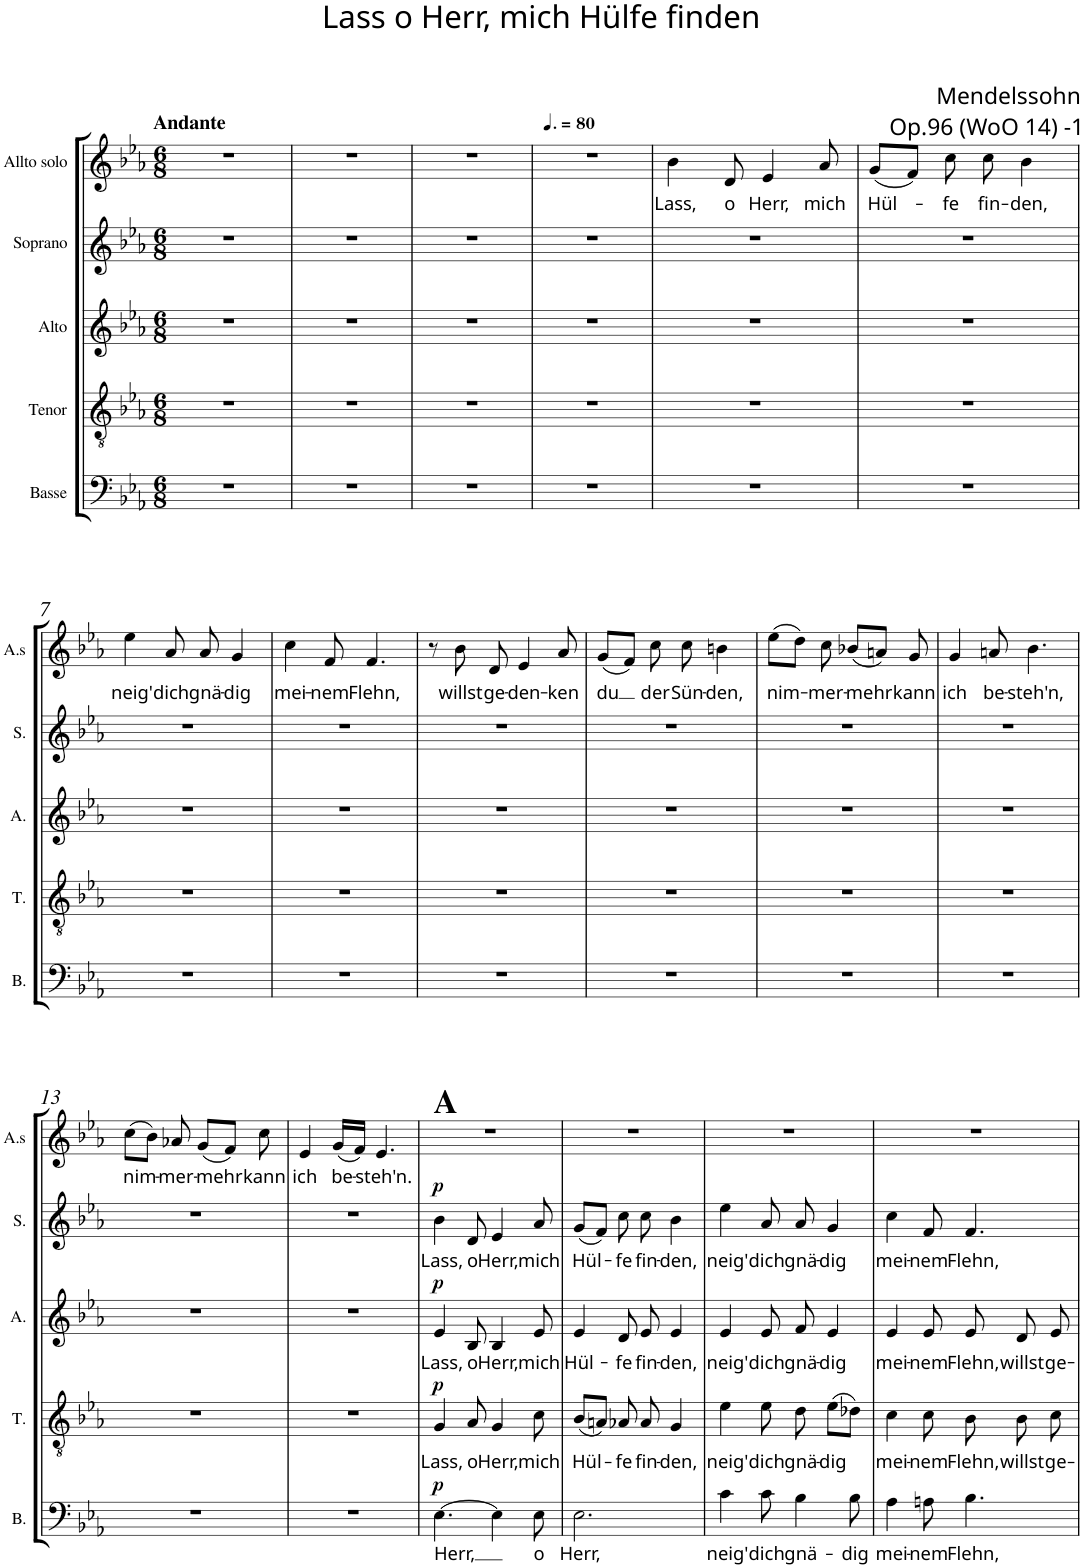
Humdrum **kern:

**kern	**text	**dynam	**kern	**text	**dynam	**kern	**text	**dynam	**kern	**text	**dynam	**kern	**text
*part5	*part5	*part5	*part4	*part4	*part4	*part3	*part3	*part3	*part2	*part2	*part2	*part1	*part1
*staff5	*staff5	*staff5	*staff4	*staff4	*staff4	*staff3	*staff3	*staff3	*staff2	*staff2	*staff2	*staff1	*staff1
*I"Basse	*	*	*I"Tenor	*	*	*I"Alto	*	*	*I"Soprano	*	*	*I"Allto solo	*
*I'B.	*	*	*I'T.	*	*	*I'A.	*	*	*I'S.	*	*	*I'A.s	*
*clefF4	*	*	*clefGv2	*	*	*clefG2	*	*	*clefG2	*	*	*clefG2	*
*k[b-e-a-]	*	*	*k[b-e-a-]	*	*	*k[b-e-a-]	*	*	*k[b-e-a-]	*	*	*k[b-e-a-]	*
*M6/8	*	*	*M6/8	*	*	*M6/8	*	*	*M6/8	*	*	*M6/8	*
=1	=1	=1	=1	=1	=1	=1	=1	=1	=1	=1	=1	=1	=1
!	!	!	!	!	!	!	!	!	!	!	!	!LO:TX:a:B:t=Andante	!
2.r	.	.	2.r	.	.	2.r	.	.	2.r	.	.	2.r	.
=2	=2	=2	=2	=2	=2	=2	=2	=2	=2	=2	=2	=2	=2
2.r	.	.	2.r	.	.	2.r	.	.	2.r	.	.	2.r	.
=3	=3	=3	=3	=3	=3	=3	=3	=3	=3	=3	=3	=3	=3
2.r	.	.	2.r	.	.	2.r	.	.	2.r	.	.	2.r	.
=4	=4	=4	=4	=4	=4	=4	=4	=4	=4	=4	=4	=4	=4
*	*	*	*	*	*	*	*	*	*	*	*	*MM120	*
2.r	.	.	2.r	.	.	2.r	.	.	2.r	.	.	2.r	.
=5	=5	=5	=5	=5	=5	=5	=5	=5	=5	=5	=5	=5	=5
!	!	!	!	!	!	!	!	!	!	!	!	!	!LO:LY:b
2.r	.	.	2.r	.	.	2.r	.	.	2.r	.	.	4b-\	Lass,
!	!	!	!	!	!	!	!	!	!	!	!	!	!LO:LY:b
.	.	.	.	.	.	.	.	.	.	.	.	8d/	o
!	!	!	!	!	!	!	!	!	!	!	!	!	!LO:LY:b
.	.	.	.	.	.	.	.	.	.	.	.	4e-/	Herr,
!	!	!	!	!	!	!	!	!	!	!	!	!	!LO:LY:b
.	.	.	.	.	.	.	.	.	.	.	.	8a-/	mich
=6	=6	=6	=6	=6	=6	=6	=6	=6	=6	=6	=6	=6	=6
!	!	!	!	!	!	!	!	!	!	!	!	!	!LO:LY:b
2.r	.	.	2.r	.	.	2.r	.	.	2.r	.	.	(8g/L	Hül-
.	.	.	.	.	.	.	.	.	.	.	.	8f/J)	.
!	!	!	!	!	!	!	!	!	!	!	!	!	!LO:LY:b
.	.	.	.	.	.	.	.	.	.	.	.	8cc\	-fe
!	!	!	!	!	!	!	!	!	!	!	!	!	!LO:LY:b
.	.	.	.	.	.	.	.	.	.	.	.	8cc\	fin-
!	!	!	!	!	!	!	!	!	!	!	!	!	!LO:LY:b
.	.	.	.	.	.	.	.	.	.	.	.	4b-\	-den,
!!LO:LB:g=z
=7	=7	=7	=7	=7	=7	=7	=7	=7	=7	=7	=7	=7	=7
!	!	!	!	!	!	!	!	!	!	!	!	!	!LO:LY:b
2.r	.	.	2.r	.	.	2.r	.	.	2.r	.	.	4ee-\	neig'
!	!	!	!	!	!	!	!	!	!	!	!	!	!LO:LY:b
.	.	.	.	.	.	.	.	.	.	.	.	8a-/	dich
!	!	!	!	!	!	!	!	!	!	!	!	!	!LO:LY:b
.	.	.	.	.	.	.	.	.	.	.	.	8a-/	gnä-
!	!	!	!	!	!	!	!	!	!	!	!	!	!LO:LY:b
.	.	.	.	.	.	.	.	.	.	.	.	4g/	-dig
=8	=8	=8	=8	=8	=8	=8	=8	=8	=8	=8	=8	=8	=8
!	!	!	!	!	!	!	!	!	!	!	!	!	!LO:LY:b
2.r	.	.	2.r	.	.	2.r	.	.	2.r	.	.	4cc\	mei-
!	!	!	!	!	!	!	!	!	!	!	!	!	!LO:LY:b
.	.	.	.	.	.	.	.	.	.	.	.	8f/	-nem
!	!	!	!	!	!	!	!	!	!	!	!	!	!LO:LY:b
.	.	.	.	.	.	.	.	.	.	.	.	4.f/	Flehn,
=9	=9	=9	=9	=9	=9	=9	=9	=9	=9	=9	=9	=9	=9
2.r	.	.	2.r	.	.	2.r	.	.	2.r	.	.	8r	.
!	!	!	!	!	!	!	!	!	!	!	!	!	!LO:LY:b
.	.	.	.	.	.	.	.	.	.	.	.	8b-\	willst
!	!	!	!	!	!	!	!	!	!	!	!	!	!LO:LY:b
.	.	.	.	.	.	.	.	.	.	.	.	8d/	ge-
!	!	!	!	!	!	!	!	!	!	!	!	!	!LO:LY:b
.	.	.	.	.	.	.	.	.	.	.	.	4e-/	-den-
!	!	!	!	!	!	!	!	!	!	!	!	!	!LO:LY:b
.	.	.	.	.	.	.	.	.	.	.	.	8a-/	-ken
=10	=10	=10	=10	=10	=10	=10	=10	=10	=10	=10	=10	=10	=10
!	!	!	!	!	!	!	!	!	!	!	!	!	!LO:LY:b
2.r	.	.	2.r	.	.	2.r	.	.	2.r	.	.	(8g/L	du
.	.	.	.	.	.	.	.	.	.	.	.	8f/J)	.
!	!	!	!	!	!	!	!	!	!	!	!	!	!LO:LY:b
.	.	.	.	.	.	.	.	.	.	.	.	8cc\	der
!	!	!	!	!	!	!	!	!	!	!	!	!	!LO:LY:b
.	.	.	.	.	.	.	.	.	.	.	.	8cc\	Sün-
!	!	!	!	!	!	!	!	!	!	!	!	!	!LO:LY:b
.	.	.	.	.	.	.	.	.	.	.	.	4bn\	-den,
=11	=11	=11	=11	=11	=11	=11	=11	=11	=11	=11	=11	=11	=11
!	!	!	!	!	!	!	!	!	!	!	!	!	!LO:LY:b
2.r	.	.	2.r	.	.	2.r	.	.	2.r	.	.	(8ee-\L	nim-
.	.	.	.	.	.	.	.	.	.	.	.	8dd\J)	.
!	!	!	!	!	!	!	!	!	!	!	!	!	!LO:LY:b
.	.	.	.	.	.	.	.	.	.	.	.	8cc\	-mer-
!	!	!	!	!	!	!	!	!	!	!	!	!	!LO:LY:b
.	.	.	.	.	.	.	.	.	.	.	.	(8b-X/L	-mehr
.	.	.	.	.	.	.	.	.	.	.	.	8an/J)	.
!	!	!	!	!	!	!	!	!	!	!	!	!	!LO:LY:b
.	.	.	.	.	.	.	.	.	.	.	.	8g/	kann
=12	=12	=12	=12	=12	=12	=12	=12	=12	=12	=12	=12	=12	=12
!	!	!	!	!	!	!	!	!	!	!	!	!	!LO:LY:b
2.r	.	.	2.r	.	.	2.r	.	.	2.r	.	.	4g/	ich
!	!	!	!	!	!	!	!	!	!	!	!	!	!LO:LY:b
.	.	.	.	.	.	.	.	.	.	.	.	8an/	be-
!	!	!	!	!	!	!	!	!	!	!	!	!	!LO:LY:b
.	.	.	.	.	.	.	.	.	.	.	.	4.b-\	-steh'n,
!!LO:LB:g=z
=13	=13	=13	=13	=13	=13	=13	=13	=13	=13	=13	=13	=13	=13
!	!	!	!	!	!	!	!	!	!	!	!	!	!LO:LY:b
2.r	.	.	2.r	.	.	2.r	.	.	2.r	.	.	(8cc\L	nim-
.	.	.	.	.	.	.	.	.	.	.	.	8b-\J)	.
!	!	!	!	!	!	!	!	!	!	!	!	!	!LO:LY:b
.	.	.	.	.	.	.	.	.	.	.	.	8a-X/	-mer-
!	!	!	!	!	!	!	!	!	!	!	!	!	!LO:LY:b
.	.	.	.	.	.	.	.	.	.	.	.	(8g/L	-mehr
.	.	.	.	.	.	.	.	.	.	.	.	8f/J)	.
!	!	!	!	!	!	!	!	!	!	!	!	!	!LO:LY:b
.	.	.	.	.	.	.	.	.	.	.	.	8cc\	kann
=14	=14	=14	=14	=14	=14	=14	=14	=14	=14	=14	=14	=14	=14
!	!	!	!	!	!	!	!	!	!	!	!	!	!LO:LY:b
2.r	.	.	2.r	.	.	2.r	.	.	2.r	.	.	4e-/	ich
!	!	!	!	!	!	!	!	!	!	!	!	!	!LO:LY:b
.	.	.	.	.	.	.	.	.	.	.	.	(16g/LL	be-
.	.	.	.	.	.	.	.	.	.	.	.	16f/JJ)	.
!	!	!	!	!	!	!	!	!	!	!	!	!	!LO:LY:b
.	.	.	.	.	.	.	.	.	.	.	.	4.e-/	-steh'n.
=15	=15	=15	=15	=15	=15	=15	=15	=15	=15	=15	=15	=15	=15
!	!	!	!	!	!	!	!	!	!	!	!	!LO:TX:a:B:t=A	!
!	!LO:LY:b	!LO:DY:a	!	!LO:LY:b	!LO:DY:a	!	!LO:LY:b	!LO:DY:a	!	!LO:LY:b	!LO:DY:a	!	!
[4.E-\	Herr,	p	4G/	Lass,	p	4e-/	Lass,	p	4b-\	Lass,	p	2.r	.
!	!	!	!	!LO:LY:b	!	!	!LO:LY:b	!	!	!LO:LY:b	!	!	!
.	.	.	8A-/	o	.	8B-/	o	.	8d/	o	.	.	.
!	!	!	!	!LO:LY:b	!	!	!LO:LY:b	!	!	!LO:LY:b	!	!	!
4E-\]	.	.	4G/	Herr,	.	4B-/	Herr,	.	4e-/	Herr,	.	.	.
!	!LO:LY:b	!	!	!LO:LY:b	!	!	!LO:LY:b	!	!	!LO:LY:b	!	!	!
8E-\	o	.	8c\	mich	.	8e-/	mich	.	8a-/	mich	.	.	.
=16	=16	=16	=16	=16	=16	=16	=16	=16	=16	=16	=16	=16	=16
!	!LO:LY:b	!	!	!LO:LY:b	!	!	!LO:LY:b	!	!	!LO:LY:b	!	!	!
2.E-\	Herr,	.	(8B-/L	Hül-	.	4e-/	Hül-	.	(8g/L	Hül-	.	2.r	.
.	.	.	8An/J)	.	.	.	.	.	8f/J)	.	.	.	.
!	!	!	!	!LO:LY:b	!	!	!LO:LY:b	!	!	!LO:LY:b	!	!	!
.	.	.	8A-X/	-fe	.	8d/	fe	.	8cc\	-fe	.	.	.
!	!	!	!	!LO:LY:b	!	!	!LO:LY:b	!	!	!LO:LY:b	!	!	!
.	.	.	8A-/	fin-	.	8e-/	fin-	.	8cc\	fin-	.	.	.
!	!	!	!	!LO:LY:b	!	!	!LO:LY:b	!	!	!LO:LY:b	!	!	!
.	.	.	4G/	-den,	.	4e-/	-den,	.	4b-\	-den,	.	.	.
=17	=17	=17	=17	=17	=17	=17	=17	=17	=17	=17	=17	=17	=17
!	!LO:LY:b	!	!	!LO:LY:b	!	!	!LO:LY:b	!	!	!LO:LY:b	!	!	!
4c\	neig'	.	4e-\	neig'	.	4e-/	neig'	.	4ee-\	neig'	.	2.r	.
!	!LO:LY:b	!	!	!LO:LY:b	!	!	!LO:LY:b	!	!	!LO:LY:b	!	!	!
8c\	dich	.	8e-\	dich	.	8e-/	dich	.	8a-/	dich	.	.	.
!	!LO:LY:b	!	!	!LO:LY:b	!	!	!LO:LY:b	!	!	!LO:LY:b	!	!	!
4B-\	gnä-	.	8d\	gnä-	.	8f/	gnä-	.	8a-/	gnä-	.	.	.
!	!	!	!	!LO:LY:b	!	!	!LO:LY:b	!	!	!LO:LY:b	!	!	!
.	.	.	(8e-\L	-dig	.	4e-/	-dig	.	4g/	-dig	.	.	.
!	!LO:LY:b	!	!	!	!	!	!	!	!	!	!	!	!
8B-\	-dig	.	8d-X\J)	.	.	.	.	.	.	.	.	.	.
=18	=18	=18	=18	=18	=18	=18	=18	=18	=18	=18	=18	=18	=18
!	!LO:LY:b	!	!	!LO:LY:b	!	!	!LO:LY:b	!	!	!LO:LY:b	!	!	!
4A-\	mei-	.	4c\	mei-	.	4e-/	mei-	.	4cc\	mei-	.	2.r	.
!	!LO:LY:b	!	!	!LO:LY:b	!	!	!LO:LY:b	!	!	!LO:LY:b	!	!	!
8An\	-nem	.	8c\	-nem	.	8e-/	-nem	.	8f/	-nem	.	.	.
!	!LO:LY:b	!	!	!LO:LY:b	!	!	!LO:LY:b	!	!	!LO:LY:b	!	!	!
4.B-\	Flehn,	.	8B-\	Flehn,	.	8e-/L	Flehn,	.	4.f/	Flehn,	.	.	.
!	!	!	!	!LO:LY:b	!	!	!LO:LY:b	!	!	!	!	!	!
.	.	.	8B-\	willst	.	8d/	willst	.	.	.	.	.	.
!	!	!	!	!LO:LY:b	!	!	!LO:LY:b	!	!	!	!	!	!
.	.	.	8c\	ge-	.	8e-/J	ge-	.	.	.	.	.	.
=	=	=	=	=	=	=	=	=	=	=	=	=	=
*-	*-	*-	*-	*-	*-	*-	*-	*-	*-	*-	*-	*-	*-
